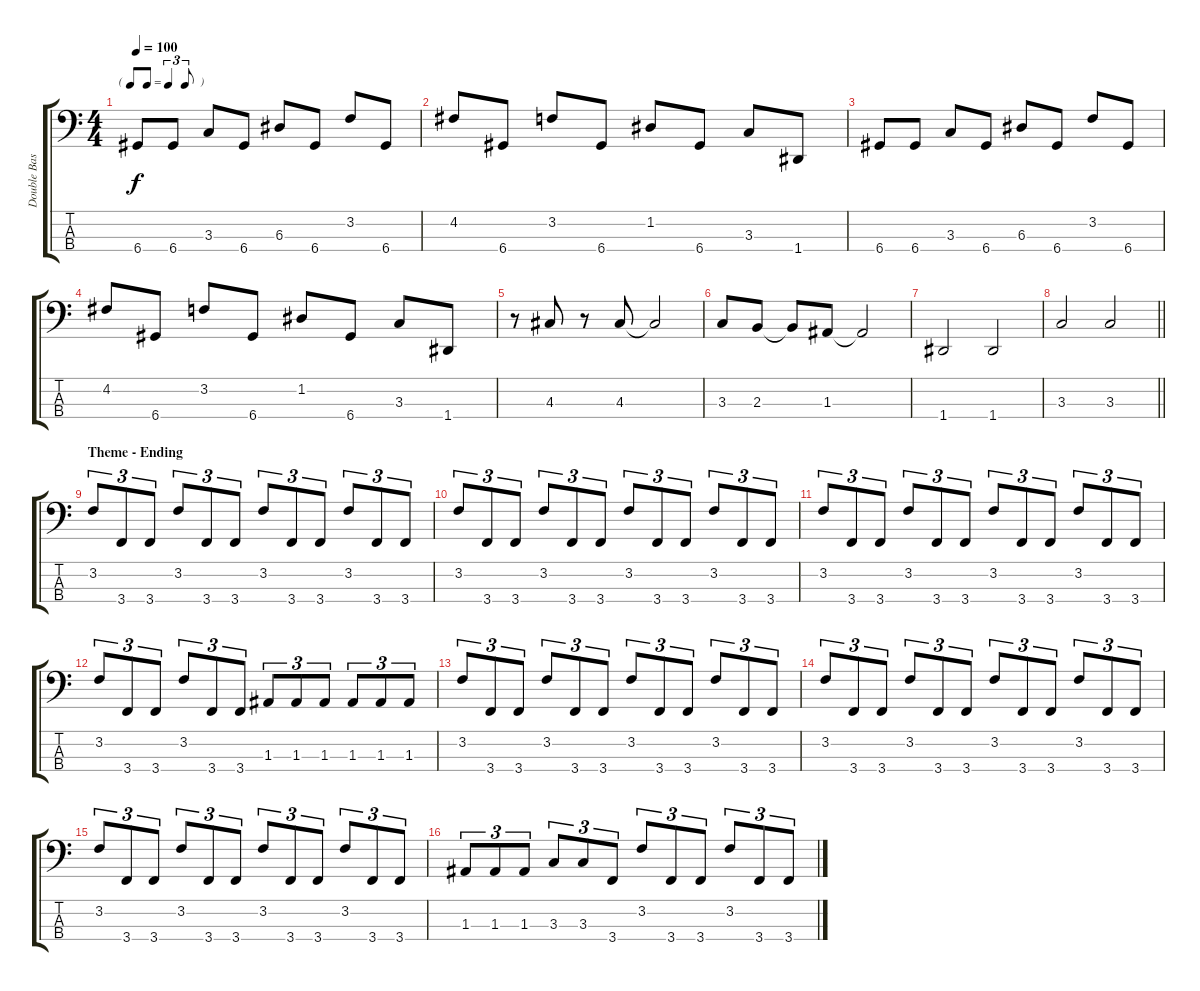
\track ("Double Bass" "Double Bas") {instrument acousticbass}
\staff {score tabs}
\tuning (G2 D2 A1 D1) {hide}
\ts (4 4)
\tf triplet8th
\tempo 100
\clef f4
\ks c
6.4.8{dy f} 6.4.8 3.3.8 6.4.8 6.3.8 6.4.8 3.2.8 6.4.8 |
4.2.8 6.4.8 3.2.8 6.4.8 1.2.8 6.4.8 3.3.8 1.4.8 |
6.4.8 6.4.8 3.3.8 6.4.8 6.3.8 6.4.8 3.2.8 6.4.8 |
4.2.8 6.4.8 3.2.8 6.4.8 1.2.8 6.4.8 3.3.8 1.4.8 |
r.8 4.3.8 r.8 4.3.8 4.3{t}.2 |
3.3.8 2.3.8 2.3{t}.8 1.3.8 1.3{t}.2 |
1.4.2 1.4.2 |
\barLineRight lightlight
3.3.2 3.3.2 |
\section ("" "Theme - Ending")
3.2.8{tu (3 2) volume 9 instrument slapbass1} 3.4.8{tu (3 2)} 3.4.8{tu (3 2)} 3.2.8{tu (3 2)} 3.4.8{tu (3 2)} 3.4.8{tu (3 2)} 3.2.8{tu (3 2)} 3.4.8{tu (3 2)} 3.4.8{tu (3 2)} 3.2.8{tu (3 2)} 3.4.8{tu (3 2)} 3.4.8{tu (3 2)} |
3.2.8{tu (3 2)} 3.4.8{tu (3 2)} 3.4.8{tu (3 2)} 3.2.8{tu (3 2)} 3.4.8{tu (3 2)} 3.4.8{tu (3 2)} 3.2.8{tu (3 2)} 3.4.8{tu (3 2)} 3.4.8{tu (3 2)} 3.2.8{tu (3 2)} 3.4.8{tu (3 2)} 3.4.8{tu (3 2)} |
3.2.8{tu (3 2)} 3.4.8{tu (3 2)} 3.4.8{tu (3 2)} 3.2.8{tu (3 2)} 3.4.8{tu (3 2)} 3.4.8{tu (3 2)} 3.2.8{tu (3 2)} 3.4.8{tu (3 2)} 3.4.8{tu (3 2)} 3.2.8{tu (3 2)} 3.4.8{tu (3 2)} 3.4.8{tu (3 2)} |
3.2.8{tu (3 2)} 3.4.8{tu (3 2)} 3.4.8{tu (3 2)} 3.2.8{tu (3 2)} 3.4.8{tu (3 2)} 3.4.8{tu (3 2)} 1.3.8{tu (3 2)} 1.3.8{tu (3 2)} 1.3.8{tu (3 2)} 1.3.8{tu (3 2)} 1.3.8{tu (3 2)} 1.3.8{tu (3 2)} |
3.2.8{tu (3 2) volume 9 instrument slapbass1} 3.4.8{tu (3 2)} 3.4.8{tu (3 2)} 3.2.8{tu (3 2)} 3.4.8{tu (3 2)} 3.4.8{tu (3 2)} 3.2.8{tu (3 2)} 3.4.8{tu (3 2)} 3.4.8{tu (3 2)} 3.2.8{tu (3 2)} 3.4.8{tu (3 2)} 3.4.8{tu (3 2)} |
3.2.8{tu (3 2)} 3.4.8{tu (3 2)} 3.4.8{tu (3 2)} 3.2.8{tu (3 2)} 3.4.8{tu (3 2)} 3.4.8{tu (3 2)} 3.2.8{tu (3 2)} 3.4.8{tu (3 2)} 3.4.8{tu (3 2)} 3.2.8{tu (3 2)} 3.4.8{tu (3 2)} 3.4.8{tu (3 2)} |
3.2.8{tu (3 2)} 3.4.8{tu (3 2)} 3.4.8{tu (3 2)} 3.2.8{tu (3 2)} 3.4.8{tu (3 2)} 3.4.8{tu (3 2)} 3.2.8{tu (3 2)} 3.4.8{tu (3 2)} 3.4.8{tu (3 2)} 3.2.8{tu (3 2)} 3.4.8{tu (3 2)} 3.4.8{tu (3 2)} |
1.3.8{tu (3 2)} 1.3.8{tu (3 2)} 1.3.8{tu (3 2)} 3.3.8{tu (3 2)} 3.3.8{tu (3 2)} 3.4.8{tu (3 2)} 3.2.8{tu (3 2)} 3.4.8{tu (3 2)} 3.4.8{tu (3 2)} 3.2.8{tu (3 2)} 3.4.8{tu (3 2)} 3.4.8{tu (3 2)}
